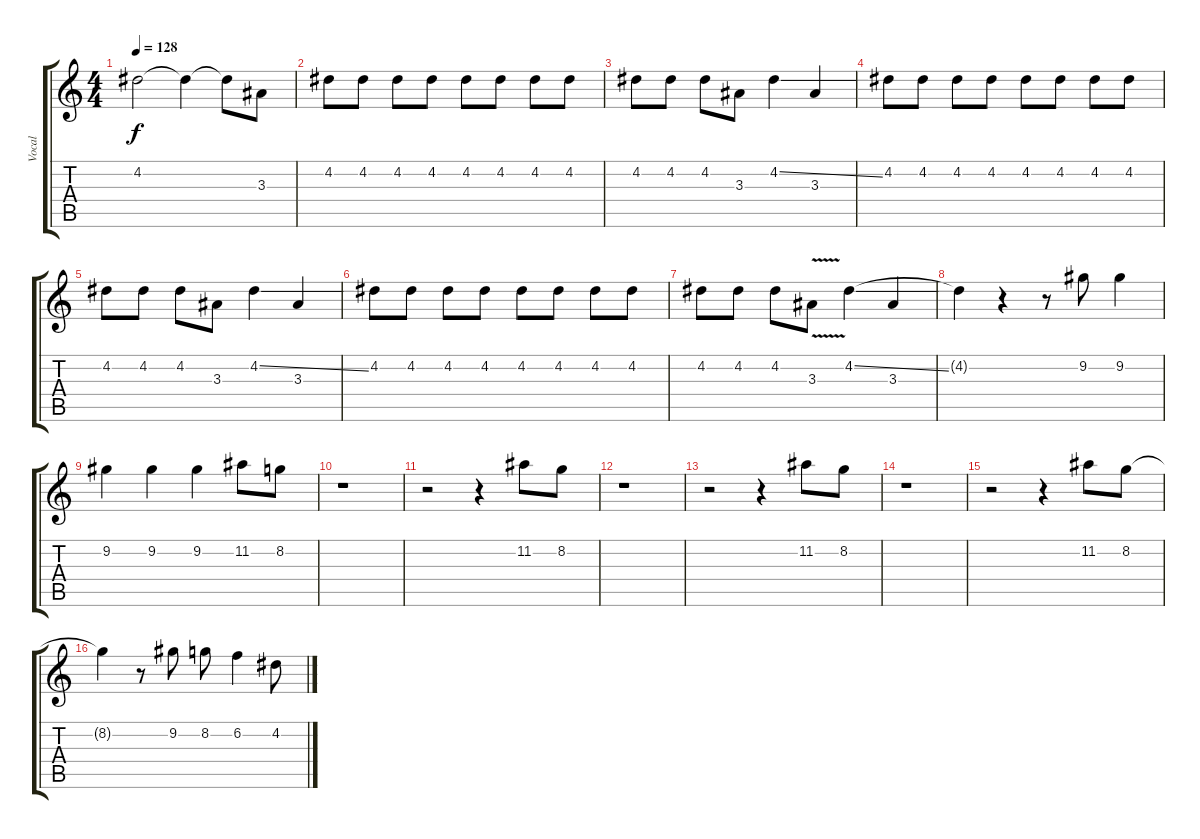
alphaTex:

\track ("Vocal" "Vocal") {instrument acousticguitarsteel}
\staff {score tabs}
\tuning (E4 B3 G3 D3 A2 E2) {hide}
\ts (4 4)
\tempo 128
\clef g2
\ks c
4.2{t}.2{dy f} 4.2{t}.4 4.2{t}.8 3.3.8 |
4.2.8 4.2.8 4.2.8 4.2.8 4.2.8 4.2.8 4.2.8 4.2.8 |
4.2.8 4.2.8 4.2.8 3.3.8 4.2{ss}.4 3.3.4 |
4.2.8 4.2.8 4.2.8 4.2.8 4.2.8 4.2.8 4.2.8 4.2.8 |
4.2.8 4.2.8 4.2.8 3.3.8 4.2{ss}.4 3.3.4 |
4.2.8 4.2.8 4.2.8 4.2.8 4.2.8 4.2.8 4.2.8 4.2.8 |
4.2.8 4.2.8 4.2.8 3.3{v}.8 4.2{ss}.4 3.3.4 |
4.2{t}.4 r.4 r.8 9.2.8 9.2.4 |
9.2.4 9.2.4 9.2.4 11.2.8 8.2.8 |
r.1 |
r.2 r.4 11.2.8 8.2.8 |
r.1 |
r.2 r.4 11.2.8 8.2.8 |
r.1 |
r.2 r.4 11.2.8 8.2.8 |
8.2{t}.4 r.8 9.2.8 8.2.8 6.2.4 4.2.8
